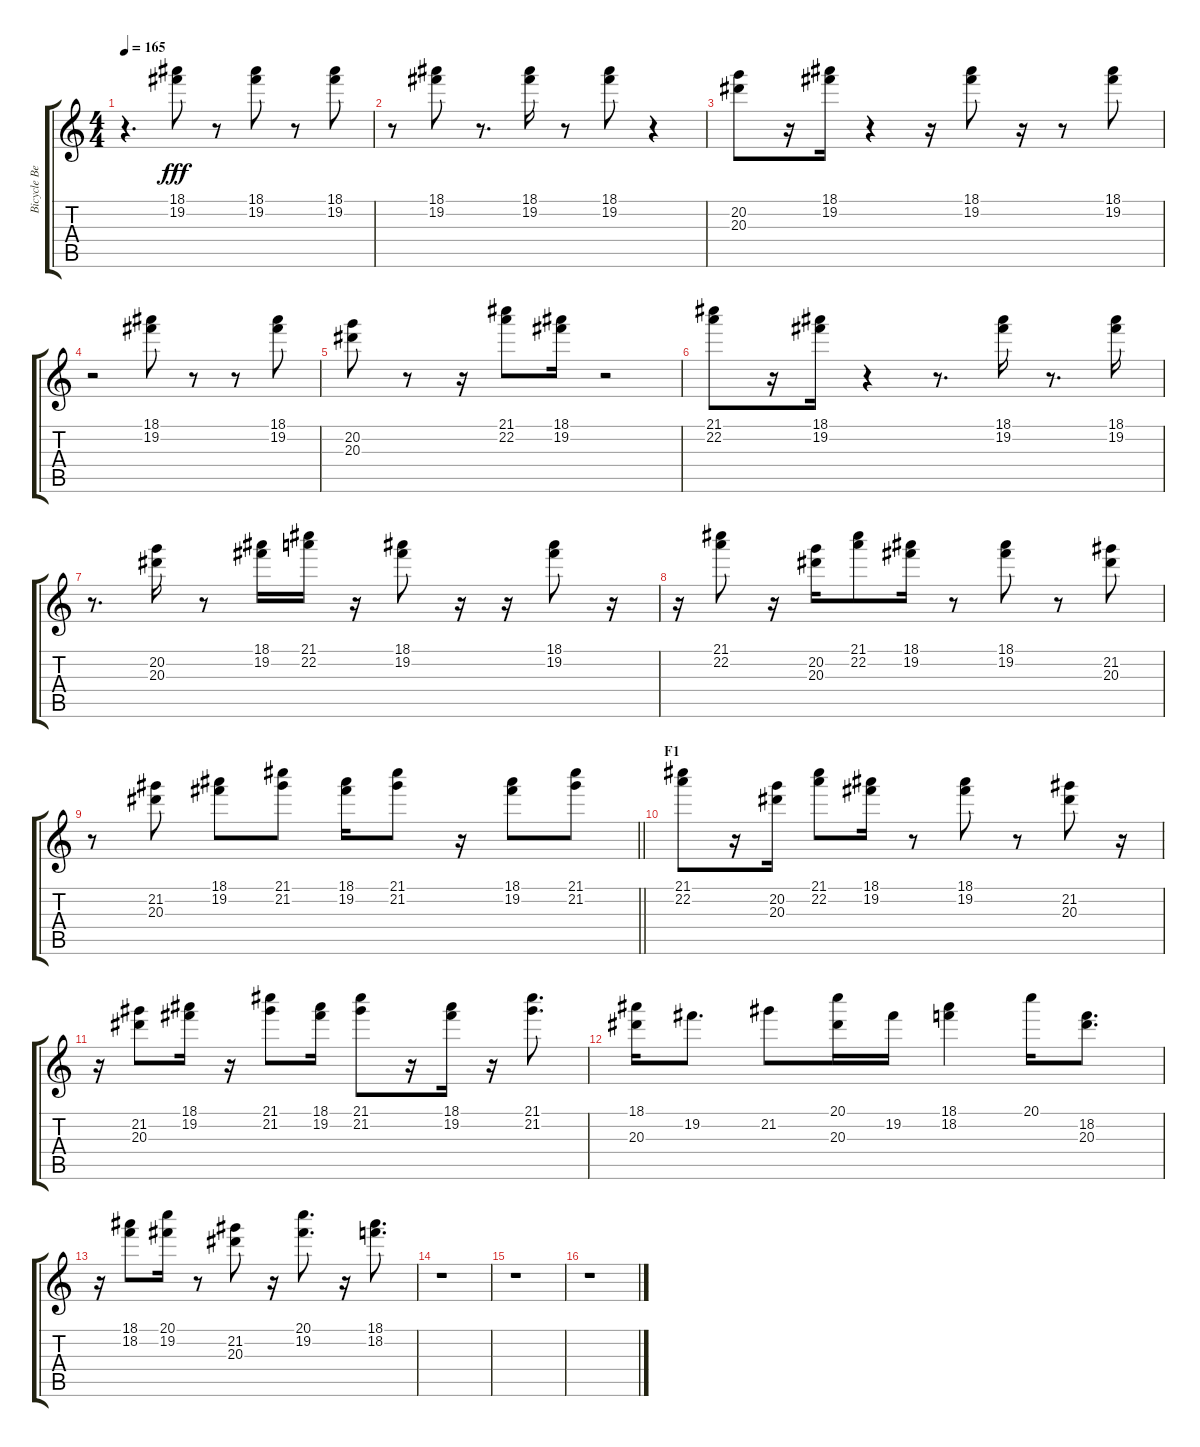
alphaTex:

\track ("Bicycle Bells (center)" "Bicycle Be") {instrument glockenspiel}
\staff {score tabs}
\tuning (E5 B4 G4 D4 A3 E3) {hide}
\ts (4 4)
\tempo 165
\clef g2
\ks c
r.4{d dy fff} (18.1 19.2).8 r.8 (18.1 19.2).8 r.8 (18.1 19.2).8 |
r.8 (18.1 19.2).8 r.8{d} (18.1 19.2).16 r.8 (18.1 19.2).8 r.4 |
(20.2 20.3).8 r.16 (18.1 19.2).16 r.4 r.16 (18.1 19.2).8 r.16 r.8 (18.1 19.2).8 |
r.2 (18.1 19.2).8 r.8 r.8 (18.1 19.2).8 |
(20.2 20.3).8 r.8 r.16 (21.1 22.2).8 (18.1 19.2).16 r.2 |
(21.1 22.2).8 r.16 (18.1 19.2).16 r.4 r.8{d} (18.1 19.2).16 r.8{d} (18.1 19.2).16 |
r.8{d} (20.2 20.3).16 r.8 (18.1 19.2).16 (21.1 22.2).16 r.16 (18.1 19.2).8 r.16 r.16 (18.1 19.2).8 r.16 |
r.16 (21.1 22.2).8 r.16 (20.2 20.3).16 (21.1 22.2).8 (18.1 19.2).16 r.8 (18.1 19.2).8 r.8 (21.2 20.3).8 |
\barLineRight lightlight
r.8 (21.2 20.3).8 (18.1 19.2).8 (21.1 21.2).8 (18.1 19.2).16 (21.1 21.2).8 r.16 (18.1 19.2).8 (21.1 21.2).8 |
\section ("" "F1")
(21.1 22.2).8{volume 6} r.16 (20.2 20.3).16 (21.1 22.2).8 (18.1 19.2).16 r.8 (18.1 19.2).8 r.8 (21.2 20.3).8 r.16 |
r.16 (21.2 20.3).8 (18.1 19.2).16 r.16 (21.1 21.2).8 (18.1 19.2).16 (21.1 21.2).8 r.16 (18.1 19.2).16 r.16 (21.1 21.2).8{d} |
(18.1 20.3).16{volume 0} 19.2.8{d} 21.2.8 (20.1 20.3).16 19.2.16 (18.1 18.2).4 20.1.16 (18.2 20.3).8{d} |
r.16 (18.1 18.2).8 (20.1 19.2).16 r.8 (21.2 20.3).8 r.16 (20.1 19.2).8{d} r.16 (18.1 18.2).8{d} |
r.1 |
r.1 |
r.1
